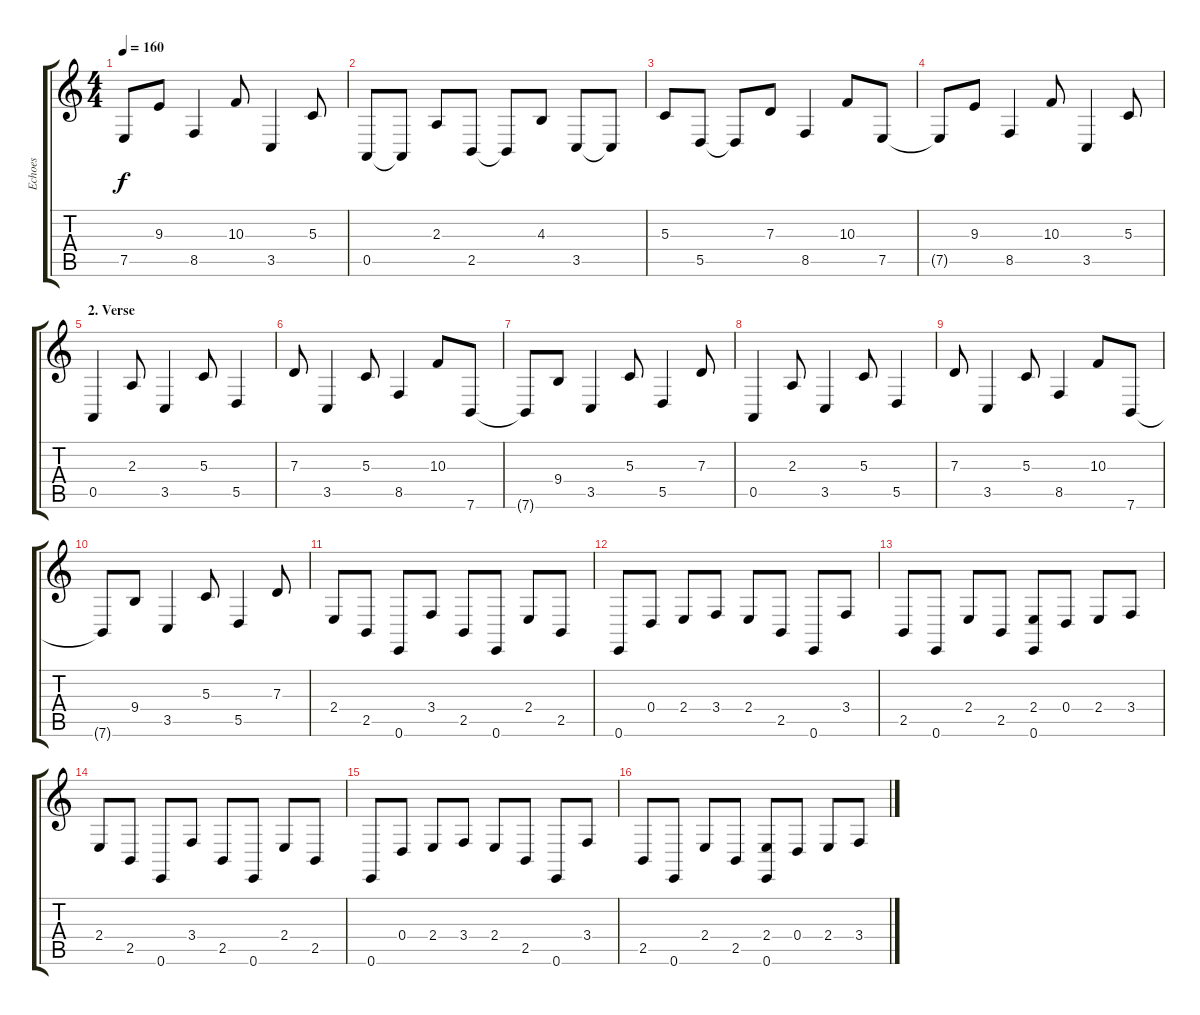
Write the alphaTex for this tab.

\track ("Echoes" "Echoes") {instrument fx7echoes}
\staff {score tabs}
\tuning (E4 B3 G3 D3 A2 E2) {hide}
\ts (4 4)
\tempo 160
\clef g2
\ks c
7.5{t}.8{dy f} 9.3.8 8.5.4 10.3.8 3.5.4 5.3.8 |
0.5.8 0.5{t}.8 2.3.8 2.5.8 2.5{t}.8 4.3.8 3.5.8 3.5{t}.8 |
5.3.8 5.5.8 5.5{t}.8 7.3.8 8.5.4 10.3.8 7.5.8 |
7.5{t}.8 9.3.8 8.5.4 10.3.8 3.5.4 5.3.8 |
\section ("" "2. Verse")
0.5.4 2.3.8 3.5.4 5.3.8 5.5.4 |
7.3.8 3.5.4 5.3.8 8.5.4 10.3.8 7.6.8 |
7.6{t}.8 9.4.8 3.5.4 5.3.8 5.5.4 7.3.8 |
0.5.4 2.3.8 3.5.4 5.3.8 5.5.4 |
7.3.8 3.5.4 5.3.8 8.5.4 10.3.8 7.6.8 |
7.6{t}.8 9.4.8 3.5.4 5.3.8 5.5.4 7.3.8 |
2.4.8 2.5.8 0.6.8 3.4.8 2.5.8 0.6.8 2.4.8 2.5.8 |
0.6.8 0.4.8 2.4.8 3.4.8 2.4.8 2.5.8 0.6.8 3.4.8 |
2.5.8 0.6.8 2.4.8 2.5.8 (2.4 0.6).8 0.4.8 2.4.8 3.4.8 |
2.4.8 2.5.8 0.6.8 3.4.8 2.5.8 0.6.8 2.4.8 2.5.8 |
0.6.8 0.4.8 2.4.8 3.4.8 2.4.8 2.5.8 0.6.8 3.4.8 |
2.5.8 0.6.8 2.4.8 2.5.8 (2.4 0.6).8 0.4.8 2.4.8 3.4.8
